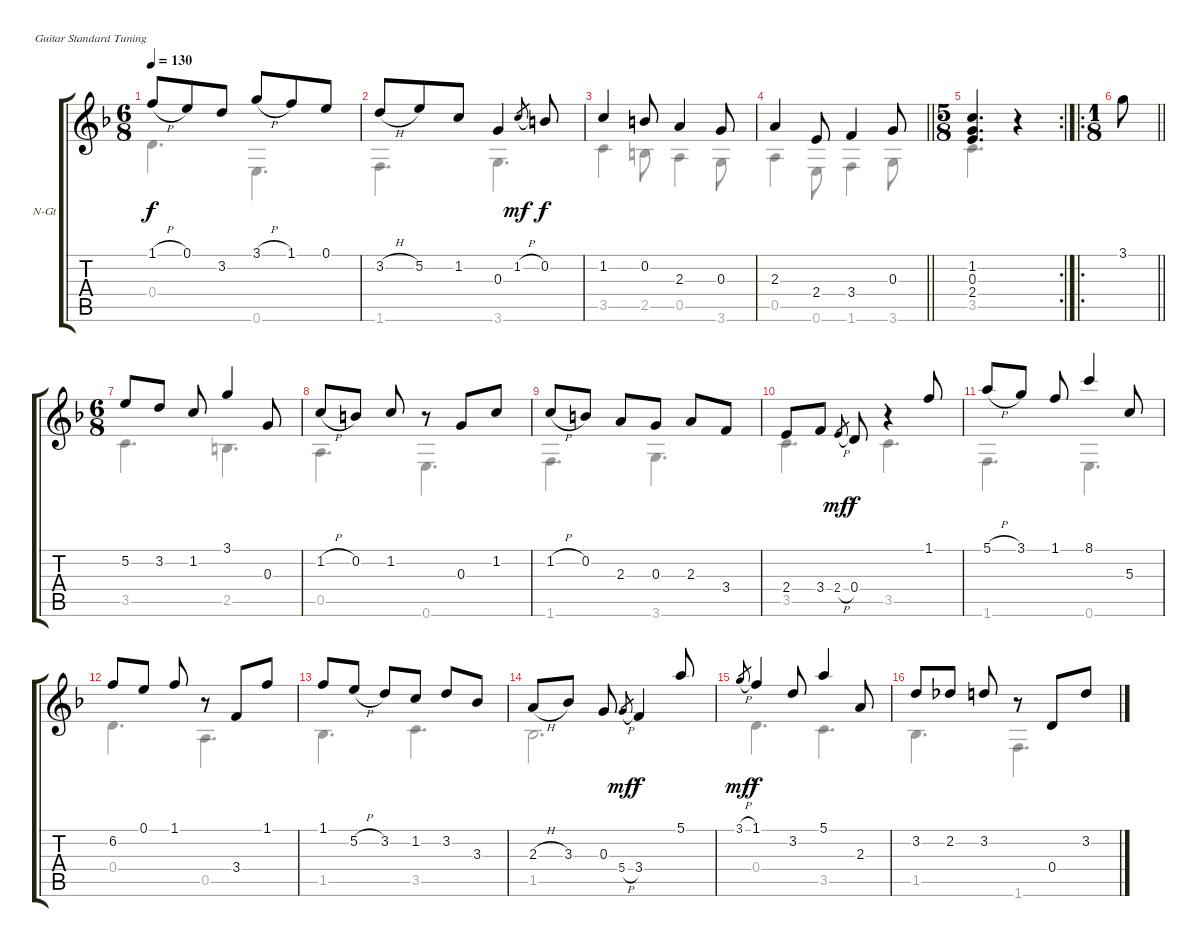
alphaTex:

\bracketExtendMode groupsimilarinstruments
\firstSystemTrackNameOrientation horizontal
\otherSystemsTrackNameOrientation horizontal
\track ("Gigue" "N-Gt") {instrument acousticguitarnylon}
\staff {score tabs}
\tuning (E4 B3 G3 D3 A2 E2)
\voice
\ts (6 8)
\tempo 130
\clef g2
\ks f
1.1{h}.8{dy f} 0.1.8 3.2.8 3.1{h}.8 1.1.8 0.1.8 |
3.2{h}.8 5.2.8 1.2.8 0.3.4 1.2{h}.8{gr dy mf} 0.2.8{dy f} |
1.2.4 0.2.8 2.3.4 0.3.8 |
\barLineRight lightlight
2.3.4 2.4.8 3.4.4 0.3.8 |
\rc 2
\ts (5 8)
\beaming (8 2 2 2 2)
(1.2 0.3 2.4).4{d} r.4 |
\ro
\ts (1 8)
\beaming (8 2 2 2 2)
\barLineRight lightlight
3.1.8 |
\ts (6 8)
\beaming (8 2 2 2 2)
5.2.8 3.2.8 1.2.8 3.1.4 0.3.8 |
1.2{h}.8 0.2.8 1.2.8 r.8 0.3.8 1.2.8 |
1.2{h}.8 0.2.8 2.3.8 0.3.8 2.3.8 3.4.8 |
2.4.8 3.4.8 2.4{h}.8{gr dy mf} 0.4.8{dy f} r.4 1.1.8 |
5.1{h}.8 3.1.8 1.1.8 8.1.4 5.3.8 |
6.2.8 0.1.8 1.1.8 r.8 3.4.8 1.1.8 |
1.1.8 5.2{h}.8 3.2.8 1.2.8 3.2.8 3.3.8 |
2.3{h}.8 3.3.8 0.3.8 5.4{h}.8{gr dy mf} 3.4.4{dy f} 5.1.8 |
3.1{h}.8{gr dy mf} 1.1.4{dy f} 3.2.8 5.1.4 2.3.8 |
3.2.8 2.2.8 3.2.8 r.8 0.4.8 3.2.8
\voice
\clef g2
\ottava regular
\simile none
\ks f
0.4.4{d dy f} 0.6.4{d} |
1.6.4{d} 3.6.4{d} |
3.5.4 2.5.8 0.5.4 3.6.8 |
\barLineRight lightlight
0.5.4 0.6.8 1.6.4 3.6.8 |
3.5.4{d} r.4 |
\barLineRight lightlight
|
3.5.4{d} 2.5.4{d} |
0.5.4{d} 0.6.4{d} |
1.6.4{d} 3.6.4{d} |
3.5.4{d} 3.5.4{d} |
1.6.4{d} 0.6.4{d} |
0.4.4{d} 0.5.4{d} |
1.5.4{d} 3.5.4{d} |
1.5.2{d} |
0.4.4{d} 3.5.4{d} |
1.5.4{d} 1.6.4{d}
